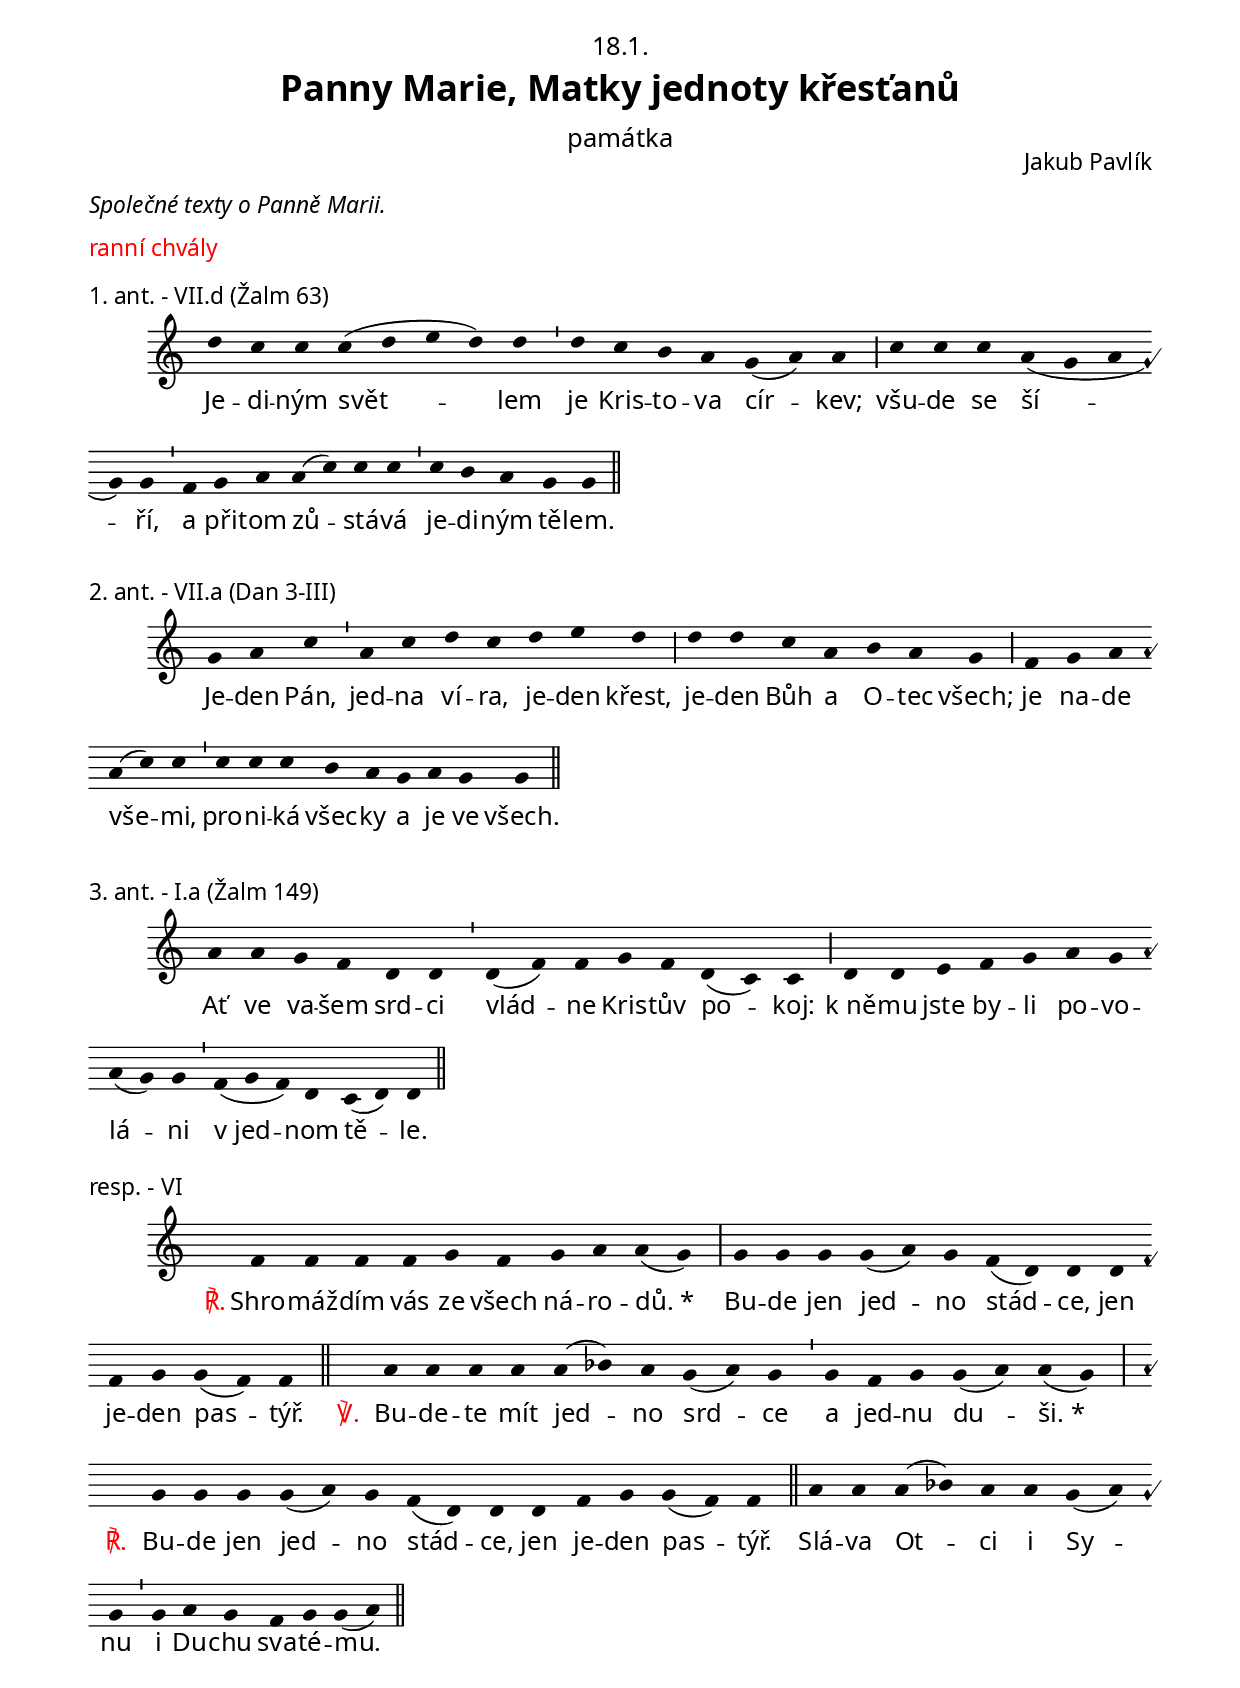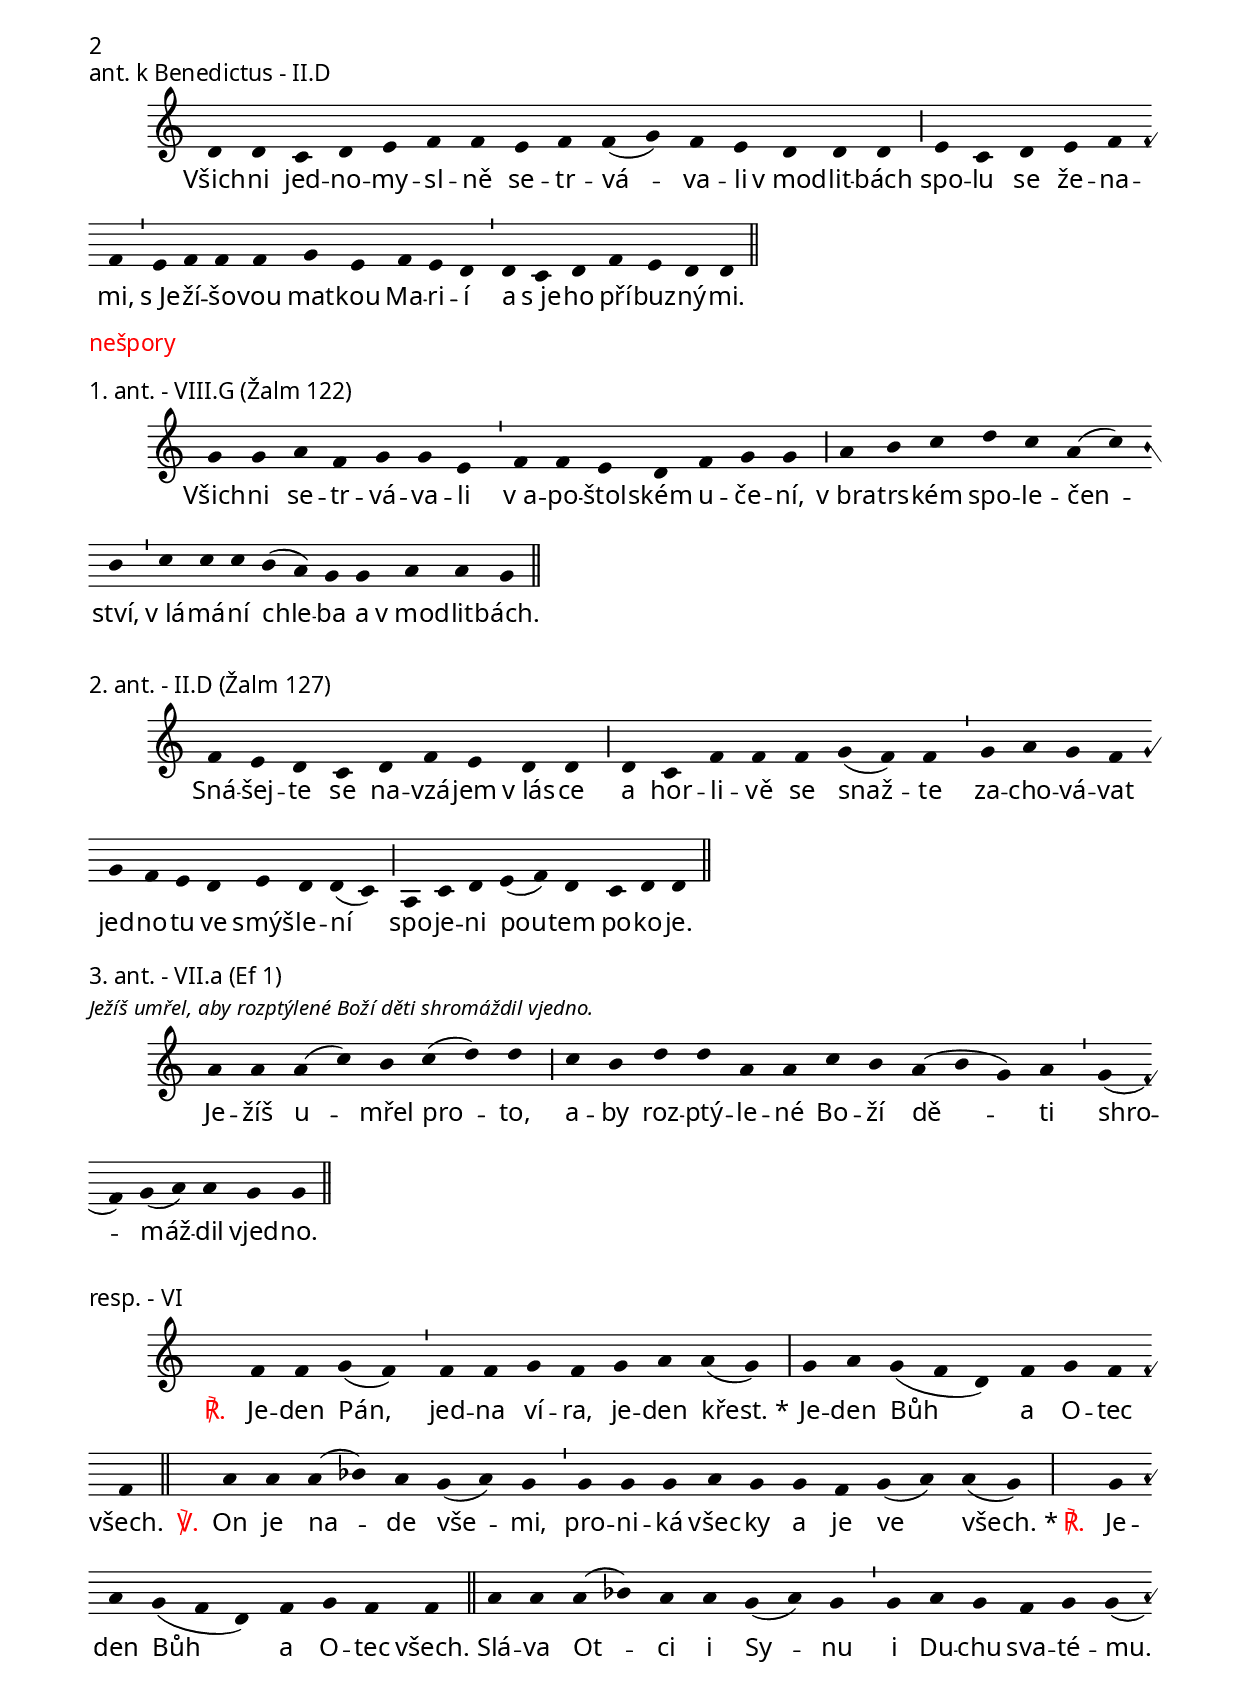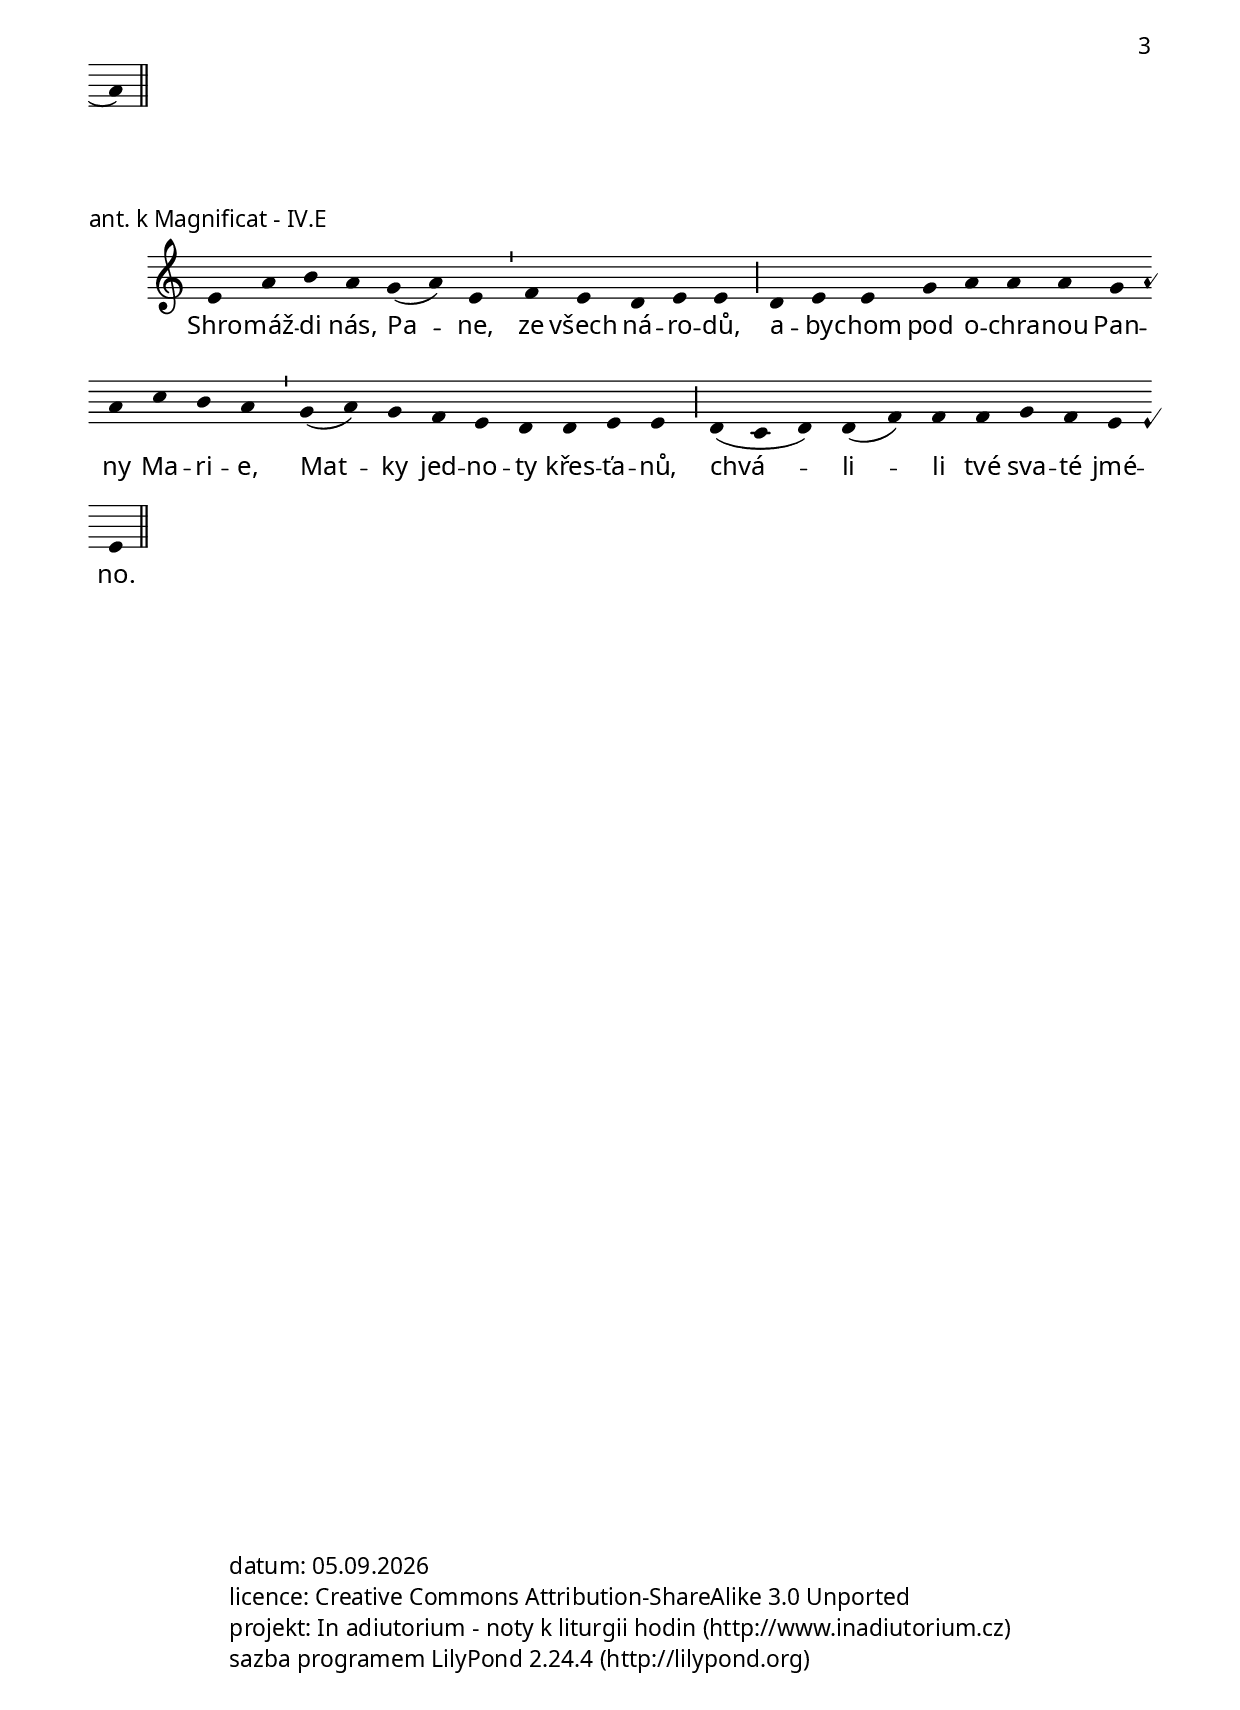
\version "2.16.0"

\include "../spolecne.ly"
\include "../dilyresponsorii.ly"

\header {
  title = \markup\titleSvatek
            "Panny Marie, Matky jednoty křesťanů"
            památka
            18.1.
  composer = "Jakub Pavlík"
}

\markup\communia #'(#:maria)

\markup {\nadpisHodinka {"ranní chvály"}}

\score {
  \relative c'' {
    \choralniRezim
    d4 c c c( d e d) d \barMin
    d c b a g( a) a \barMaior
    c c c a( g a g) g \barMin
    f g a a( c) c c \barMin
    c b a g g \barFinalis
  }
  \addlyrics {
    Je -- di -- ným svět -- lem
    je Kris -- to -- va cír -- kev;
    všu -- de se ší -- ří,
    a při -- tom zů -- stá -- vá
    je -- di -- ným tě -- lem.
  }
  \header {
    quid = "1. ant."
    modus = "VII"
    differentia = "d"
    psalmus = "Žalm 63"
    placet = "lépe"
    id = "rch-a1"
    piece = \markup {\sestavTitulek}
  }
}

\score {
  \relative c'' {
    \choralniRezim
    g4 a c \barMin
    a c d c d e d \barMaior
    d d c a b a g \barMaior
    f g a a( c) c \barMin
    c c c b a g a g g \barFinalis
  }
  \addlyrics {
    Je -- den Pán,
    jed -- na ví -- ra, je -- den křest,
    je -- den Bůh a O -- tec všech;
    je na -- de vše -- mi,
    pro -- ni -- ká všec -- ky a je ve všech.
  }
  \header {
    quid = "2. ant."
    modus = "VII"
    differentia = "a"
    psalmus = "Dan 3-III"
    id = "rch-a2"
    piece = \markup {\sestavTitulek}
  }
}

\score {
  \relative c'' {
    \choralniRezim
    a4 a g f d d \barMin
    d( f) f g f d( c) c \barMaior
    d d e f g a g a( g) g \barMin
    f( g f) d c( d) d \barFinalis
  }
  \addlyrics {
    Ať ve va -- šem srd -- ci vlád -- ne Kris -- tův po -- koj:
    k_ně -- mu jste by -- li po -- vo -- lá -- ni
    v_jed -- nom tě -- le.
  }
  \header {
    quid = "3. ant."
    modus = "I"
    differentia = "a"
    psalmus = "Žalm 149"
    fial = "antifony/velikonoce_tyden4.ly#ne-1ne-a1?zacatek"
    id = "rch-a3"
    piece = \markup {\sestavTitulek}
  }
}

\score {
  \relative c' {
    \choralniRezim

    % R
    \neviditelna f
    f4 f f f g f g a a( g) \barMax
    g g g g( a) g f( d) d d f g g( f) f \barFinalis
    % V
    \neviditelna a
    a4 a a a a( bes) a g( a) g \barMin
    g f g g( a) a( g) \barMax
    % R
    \neviditelna a
    g g g g( a) g f( d) d d f g g( f) f \barFinalis
    % Slava
    \respVIdoxologie \barFinalis
  }
  \addlyrics {
    \Response Shro -- máž -- dím vás ze všech ná -- ro -- dů._*
    Bu -- de jen jed -- no stád -- ce, jen je -- den pas -- týř.
    \Verse Bu -- de -- te mít jed -- no srd -- ce
    a jed -- nu du -- ši._*
    \Response Bu -- de jen jed -- no stád -- ce, jen je -- den pas -- týř.
    \textRespDoxologie
  }
  \header {
    quid = "resp."
    modus = "VI"
    id = "rch-r"
    piece = \markup {\sestavTitulekResp}
  }
}

\score {
  \relative c' {
    \choralniRezim
    d4 d c d e f f
    e f f( g) f e d d d \barMaior
    e c d e f f \barMin
    e f f f g e f e d \barMin
    d c d f e d d \barFinalis
  }
  \addlyrics {
    Všich -- ni jed -- no -- my -- sl -- ně
    se -- tr -- vá -- va -- li v_mod -- lit -- bách
    spo -- lu se že -- na -- mi,
    s_Je -- ží -- šo -- vou mat -- kou Ma -- ri -- í
    a s_je -- ho pří -- buz -- ný -- mi.
  }
  \header {
    quid = "ant. k Benedictus"
    modus = "II"
    differentia = "D"
    psalmus = ""
    id = "rch-aben"
    piece = \markup {\sestavTitulekBezZalmu}
  }
}

\markup {\nadpisHodinka {"nešpory"}}

\score {
  \relative c'' {
    \choralniRezim
    g4 g a f g g e \barMin
    f f e d f g g \barMaior
    a b c d c a( c) b \barMin
    c c c b( a) g g a a g \barFinalis
  }
  \addlyrics {
    Všich -- ni se -- tr -- vá -- va -- li
    v_a -- po -- štol -- ském u -- če -- ní,
    v_bra -- trs -- kém spo -- le -- čen -- ství,
    v_lá -- má -- ní chle -- ba a v_mod -- lit -- bách.
  }
  \header {
    quid = "1. ant."
    modus = "VIII"
    differentia = "G"
    psalmus = "Žalm 122"
    placet = "lépe"
    id = "ne-a1"
    piece = \markup {\sestavTitulek}
  }
}

\score {
  \relative c' {
    \choralniRezim
    f4 e d c d f e d d \barMaior
    d c f f f g( f) f \barMin
    g a g f g f e d e d d( c) \barMaior
    a c d e( f) d c d d \barFinalis
  }
  \addlyrics {
    Sná -- šej -- te se na -- vzá -- jem v_lás -- ce
    a hor -- li -- vě se snaž -- te
    za -- cho -- vá -- vat jed -- no -- tu ve smýš -- le -- ní
    spo -- je -- ni pou -- tem po -- ko -- je.
  }
  \header {
    quid = "2. ant."
    modus = "II"
    differentia = "D"
    psalmus = "Žalm 127"
    id = "ne-a2"
    piece = \markup {\sestavTitulek}
  }
}

\score {
  \relative c'' {
    \choralniRezim
    a4 a a( c) b c( d) d \barMaior
    c b d d a a c b a( b g) a \barMin
    g( f) g( a) a g g \barFinalis
  }
  \addlyrics {
    Je -- žíš u -- mřel pro -- to,
    a -- by roz -- ptý -- le -- né Bo -- ží dě -- ti
    shro -- máž -- dil vjed -- no.
  }
  \header {
    textus_approbatus = "Ježíš umřel, aby rozptýlené Boží děti shromáždil vjedno."
    quid = "3. ant."
    modus = "VII"
    differentia = "a"
    psalmus = "Ef 1"
    fial = "antifony/pust_tyden5.ly#so-aben"
    id = "ne-a3"
    piece = \markup {\sestavTitulek}
  }
}

\score {
  \relative c' {
    \choralniRezim

    % R
    \neviditelna f
    f4 f g( f) \barMin f f g f g a a( g) \barMax
    g a g( f d) f g f f \barFinalis
    % V
    \neviditelna a
    a4 a a( bes) a g( a) g \barMin
    g g g a g g f g( a) a( g) \barMax
    % R
    \neviditelna a
    g a g( f d) f g f f \barFinalis
    % Slava
    \respVIdoxologie \barFinalis
  }
  \addlyrics {
    \Response Je -- den Pán, jed -- na ví -- ra, je -- den křest._*
    Je -- den Bůh a O -- tec všech.
    \Verse On je na -- de vše -- mi,
    pro -- ni -- ká všec -- ky a je ve všech._*
    \Response Je -- den Bůh a O -- tec všech.
    \textRespDoxologie
  }
  \header {
    quid = "resp."
    modus = "VI"
    id = "ne-r"
    piece = \markup {\sestavTitulekResp}
  }
}

\score {
  \relative c' {
    \choralniRezim
    e4 a b a g( a) e \barMin f e d e e \barMaior
    d e e g a a a g a c b a \barMin
    g( a) g f e d d e e \barMaior
    d( c d) d( f) f f g f e e \barFinalis
  }
  \addlyrics {
    Shro -- máž -- di nás, Pa -- ne, ze všech ná -- ro -- dů,
    a -- by -- chom pod o -- chra -- nou Pan -- ny Ma -- ri -- e,
    Mat -- ky jed -- no -- ty křes -- ťa -- nů,
    chvá -- li -- li tvé sva -- té jmé -- no.
  }
  \header {
    quid = "ant. k Magnificat"
    modus = "IV"
    differentia = "E"
    psalmus = ""
    id = "ne-amag"
    piece = \markup {\sestavTitulekBezZalmu}
  }
}